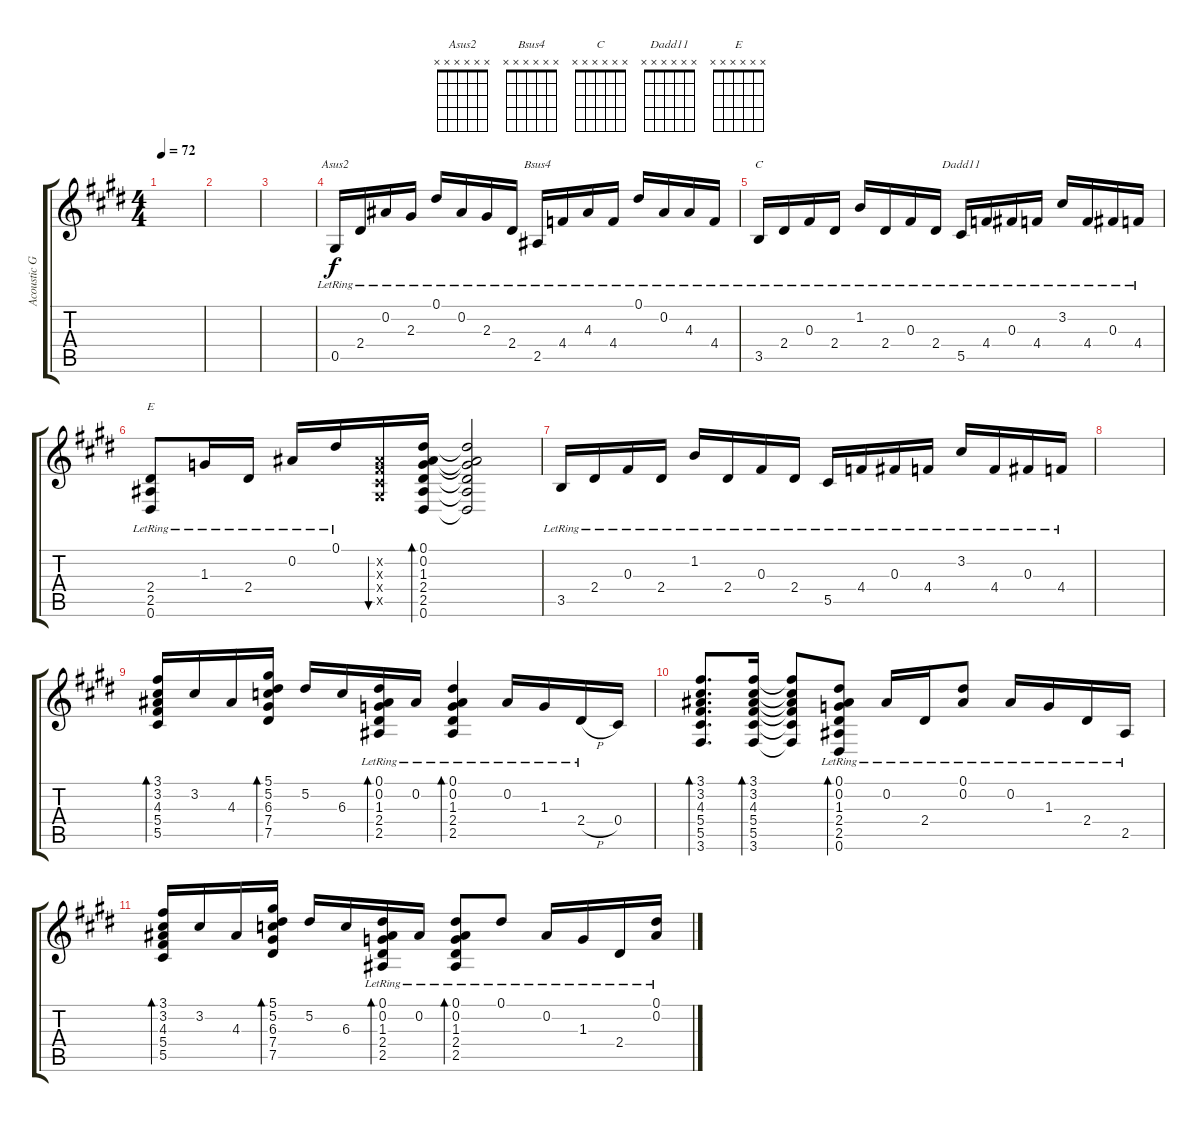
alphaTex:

\track ("Acoustic Guitar" "Acoustic G") {instrument acousticguitarsteel}
\staff {score tabs}
\tuning (Eb4 Bb3 Gb3 Db3 Ab2 Eb2) {hide}
\chord ("Asus2" x x x x x x)
\chord ("Bsus4" x x x x x x)
\chord ("C" x x x x x x)
\chord ("Dadd11" x x x x x x)
\chord ("E" x x x x x x)
\ts (4 4)
\tempo 72
\clef g2
\ks e
|
|
|
0.5{lr}.16{ch "Asus2"} 2.4{lr}.16 0.2{lr}.16 2.3{lr}.16 0.1{lr}.16 0.2{lr}.16 2.3{lr}.16 2.4{lr}.16 2.5{lr}.16{ch "Bsus4"} 4.4{lr}.16 4.3{lr}.16 4.4{lr}.16 0.1{lr}.16 0.2{lr}.16 4.3{lr}.16 4.4{lr}.16 |
3.5{lr}.16{ch "C"} 2.4{lr}.16 0.3{lr}.16 2.4{lr}.16 1.2{lr}.16 2.4{lr}.16 0.3{lr}.16 2.4{lr}.16 5.5{lr}.16{ch "Dadd11"} 4.4{lr}.16 0.3{lr}.16 4.4{lr}.16 3.2{lr}.16 4.4{lr}.16 0.3{lr}.16 4.4{lr}.16 |
(2.4{lr} 2.5{lr} 0.6{lr}).8{ch "E"} 1.3{lr}.16 2.4{lr}.16 0.2{lr}.16 0.1{lr}.16 (0.2{x} 0.3{x} 0.4{x} 0.5{x}).16{bu 30} (0.1 0.2 1.3 2.4 2.5 0.6).16{bd 30} (0.1{t} 0.2{t} 1.3{t} 2.4{t} 2.5{t} 0.6{t}).2 |
3.5{lr}.16 2.4{lr}.16 0.3{lr}.16 2.4{lr}.16 1.2{lr}.16 2.4{lr}.16 0.3{lr}.16 2.4{lr}.16 5.5{lr}.16 4.4{lr}.16 0.3{lr}.16 4.4{lr}.16 3.2{lr}.16 4.4{lr}.16 0.3{lr}.16 4.4{lr}.16 |
|
(3.1 3.2 4.3 5.4 5.5).16{bd 30} 3.2.16 4.3.16 (5.1 5.2 6.3 7.4 7.5).16{bd 30} 5.2.16 6.3.16 (0.1{lr} 0.2{lr} 1.3{lr} 2.4{lr} 2.5).16{bd 30} 0.2{lr}.16 (0.1{lr} 0.2{lr} 1.3{lr} 2.4{lr} 2.5).4{bd 30} 0.2{lr}.16 1.3{lr}.16 2.4{h lr}.16 0.4.16 |
(3.1 3.2 4.3 5.4 5.5 3.6).8{d bd 30} (3.1 3.2 4.3 5.4 5.5 3.6).16{bd 30} (3.1{t} 3.2{t} 4.3{t} 5.4{t} 5.5{t} 3.6{t}).8 (0.1{lr} 0.2{lr} 1.3{lr} 2.4{lr} 2.5{lr} 0.6).8{bd 30} 0.2{lr}.16 2.4{lr}.16 (0.1{lr} 0.2{lr}).8 0.2{lr}.16 1.3{lr}.16 2.4{lr}.16 2.5{lr}.16 |
(3.1 3.2 4.3 5.4 5.5).16{bd 30} 3.2.16 4.3.16 (5.1 5.2 6.3 7.4 7.5).16{bd 30} 5.2.16 6.3.16 (0.1{lr} 0.2{lr} 1.3{lr} 2.4{lr} 2.5).16{bd 30} 0.2{lr}.16 (0.1{lr} 0.2{lr} 1.3{lr} 2.4{lr} 2.5).8{bd 30} 0.1{lr}.8 0.2{lr}.16 1.3{lr}.16 2.4{lr}.16 (0.1{lr} 0.2{lr}).16
